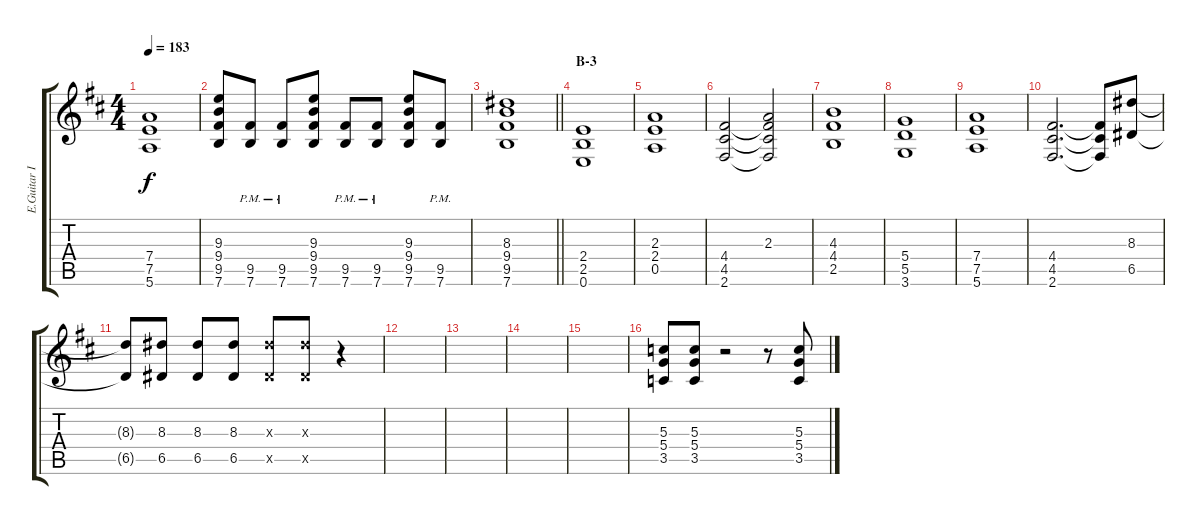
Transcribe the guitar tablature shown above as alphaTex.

\track ("" "E.Guitar I") {instrument distortionguitar}
\staff {score tabs}
\tuning (E4 B3 G3 D3 A2 E2) {hide}
\ts (4 4)
\tempo 183
\clef g2
\ks d
(7.4 7.5 5.6).1{dy f} |
(9.3 9.4 9.5 7.6).8 (9.5{pm} 7.6{pm}).8 (9.5{pm} 7.6{pm}).8 (9.3 9.4 9.5 7.6).8 (9.5{pm} 7.6{pm}).8 (9.5{pm} 7.6{pm}).8 (9.3 9.4 9.5 7.6).8 (9.5{pm} 7.6{pm}).8 |
\barLineRight lightlight
(8.3 9.4 9.5 7.6).1 |
\section ("" "B-3")
(2.4 2.5 0.6).1 |
(2.3 2.4 0.5).1 |
(4.4 4.5 2.6).2 (2.3 4.4{t} 4.5{t} 2.6{t}).2 |
(4.3 4.4 2.5).1 |
(5.4 5.5 3.6).1 |
(7.4 7.5 5.6).1 |
(4.4 4.5 2.6).2{d} (4.4{t} 4.5{t} 2.6{t}).8 (8.3 6.5).8 |
(8.3{t} 6.5{t}).8 (8.3 6.5).8 (8.3 6.5).8 (8.3 6.5).8 (8.3{x} 6.5{x}).8 (8.3{x} 6.5{x}).8 r.4 |
|
|
|
|
(5.3 5.4 3.5).8 (5.3 5.4 3.5).8 r.2 r.8 (5.3 5.4 3.5).8
